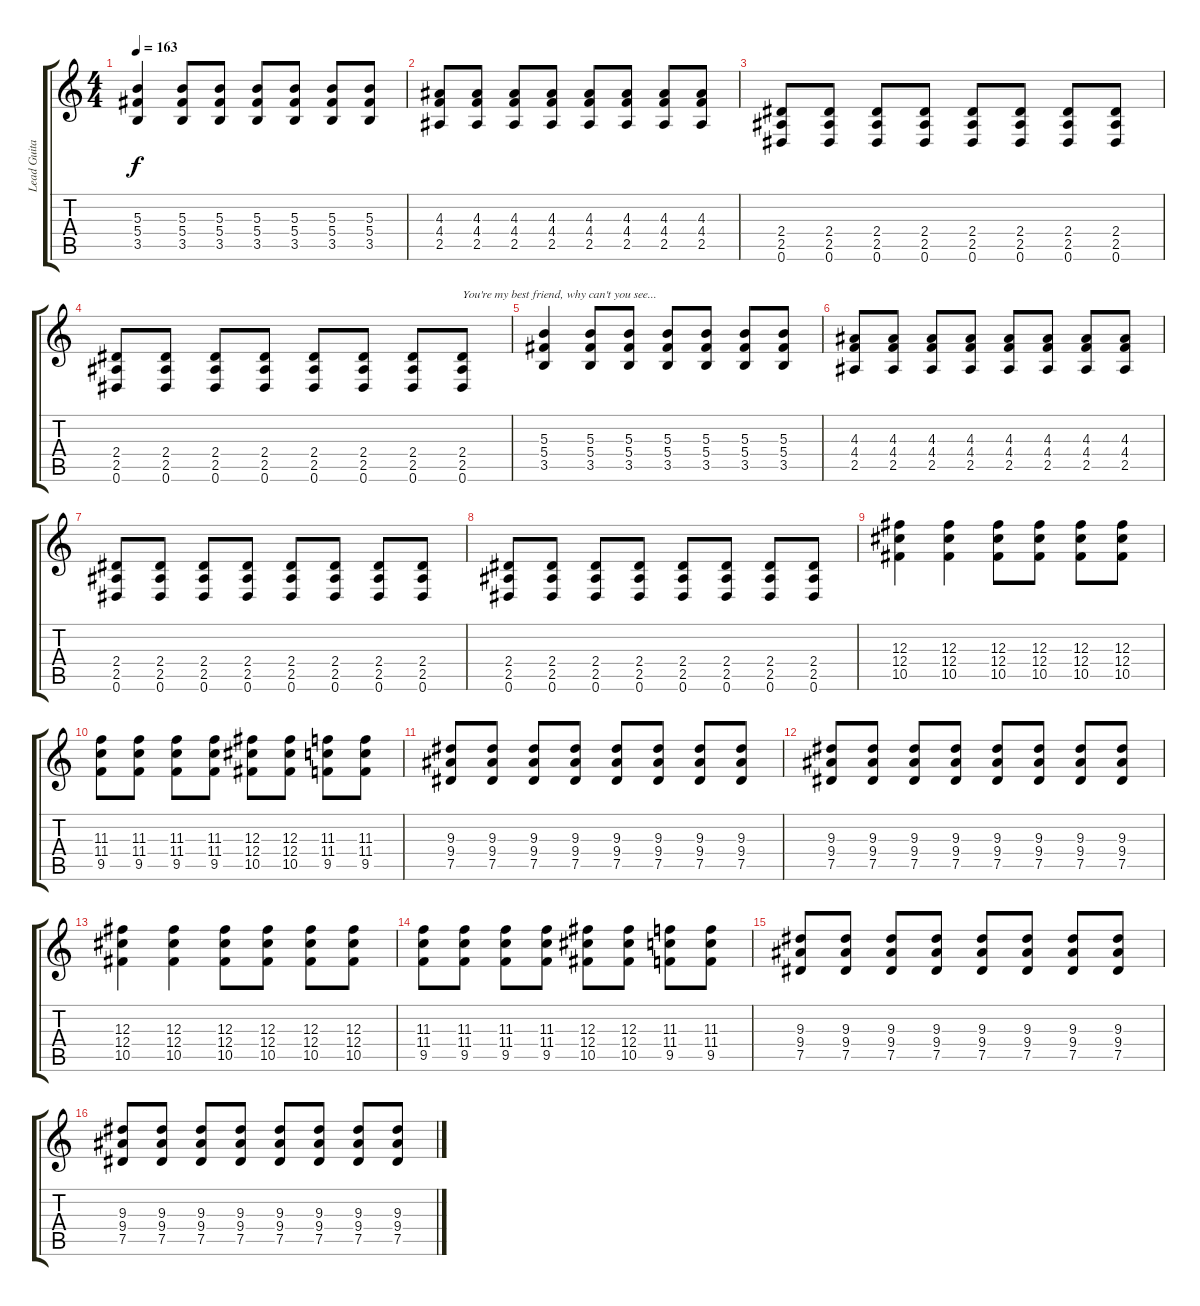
\track ("Lead Guitar" "Lead Guita") {instrument distortionguitar}
\staff {score tabs}
\tuning (Eb4 Bb3 Gb3 Db3 Ab2 Eb2) {hide}
\ts (4 4)
\tempo 163
\clef g2
\ks c
(5.3 5.4 3.5).4{dy f} (5.3 5.4 3.5).8 (5.3 5.4 3.5).8 (5.3 5.4 3.5).8 (5.3 5.4 3.5).8 (5.3 5.4 3.5).8 (5.3 5.4 3.5).8 |
(4.3 4.4 2.5).8 (4.3 4.4 2.5).8 (4.3 4.4 2.5).8 (4.3 4.4 2.5).8 (4.3 4.4 2.5).8 (4.3 4.4 2.5).8 (4.3 4.4 2.5).8 (4.3 4.4 2.5).8 |
(2.4 2.5 0.6).8 (2.4 2.5 0.6).8 (2.4 2.5 0.6).8 (2.4 2.5 0.6).8 (2.4 2.5 0.6).8 (2.4 2.5 0.6).8 (2.4 2.5 0.6).8 (2.4 2.5 0.6).8 |
(2.4 2.5 0.6).8 (2.4 2.5 0.6).8 (2.4 2.5 0.6).8 (2.4 2.5 0.6).8 (2.4 2.5 0.6).8 (2.4 2.5 0.6).8 (2.4 2.5 0.6).8 (2.4 2.5 0.6).8{txt "You're my best friend, why can't you see..."} |
(5.3 5.4 3.5).4 (5.3 5.4 3.5).8 (5.3 5.4 3.5).8 (5.3 5.4 3.5).8 (5.3 5.4 3.5).8 (5.3 5.4 3.5).8 (5.3 5.4 3.5).8 |
(4.3 4.4 2.5).8 (4.3 4.4 2.5).8 (4.3 4.4 2.5).8 (4.3 4.4 2.5).8 (4.3 4.4 2.5).8 (4.3 4.4 2.5).8 (4.3 4.4 2.5).8 (4.3 4.4 2.5).8 |
(2.4 2.5 0.6).8 (2.4 2.5 0.6).8 (2.4 2.5 0.6).8 (2.4 2.5 0.6).8 (2.4 2.5 0.6).8 (2.4 2.5 0.6).8 (2.4 2.5 0.6).8 (2.4 2.5 0.6).8 |
(2.4 2.5 0.6).8 (2.4 2.5 0.6).8 (2.4 2.5 0.6).8 (2.4 2.5 0.6).8 (2.4 2.5 0.6).8 (2.4 2.5 0.6).8 (2.4 2.5 0.6).8 (2.4 2.5 0.6).8 |
(12.3 12.4 10.5).4 (12.3 12.4 10.5).4 (12.3 12.4 10.5).8 (12.3 12.4 10.5).8 (12.3 12.4 10.5).8 (12.3 12.4 10.5).8 |
(11.3 11.4 9.5).8 (11.3 11.4 9.5).8 (11.3 11.4 9.5).8 (11.3 11.4 9.5).8 (12.3 12.4 10.5).8 (12.3 12.4 10.5).8 (11.3 11.4 9.5).8 (11.3 11.4 9.5).8 |
(9.3 9.4 7.5).8 (9.3 9.4 7.5).8 (9.3 9.4 7.5).8 (9.3 9.4 7.5).8 (9.3 9.4 7.5).8 (9.3 9.4 7.5).8 (9.3 9.4 7.5).8 (9.3 9.4 7.5).8 |
(9.3 9.4 7.5).8 (9.3 9.4 7.5).8 (9.3 9.4 7.5).8 (9.3 9.4 7.5).8 (9.3 9.4 7.5).8 (9.3 9.4 7.5).8 (9.3 9.4 7.5).8 (9.3 9.4 7.5).8 |
(12.3 12.4 10.5).4 (12.3 12.4 10.5).4 (12.3 12.4 10.5).8 (12.3 12.4 10.5).8 (12.3 12.4 10.5).8 (12.3 12.4 10.5).8 |
(11.3 11.4 9.5).8 (11.3 11.4 9.5).8 (11.3 11.4 9.5).8 (11.3 11.4 9.5).8 (12.3 12.4 10.5).8 (12.3 12.4 10.5).8 (11.3 11.4 9.5).8 (11.3 11.4 9.5).8 |
(9.3 9.4 7.5).8 (9.3 9.4 7.5).8 (9.3 9.4 7.5).8 (9.3 9.4 7.5).8 (9.3 9.4 7.5).8 (9.3 9.4 7.5).8 (9.3 9.4 7.5).8 (9.3 9.4 7.5).8 |
(9.3 9.4 7.5).8 (9.3 9.4 7.5).8 (9.3 9.4 7.5).8 (9.3 9.4 7.5).8 (9.3 9.4 7.5).8 (9.3 9.4 7.5).8 (9.3 9.4 7.5).8 (9.3 9.4 7.5).8
